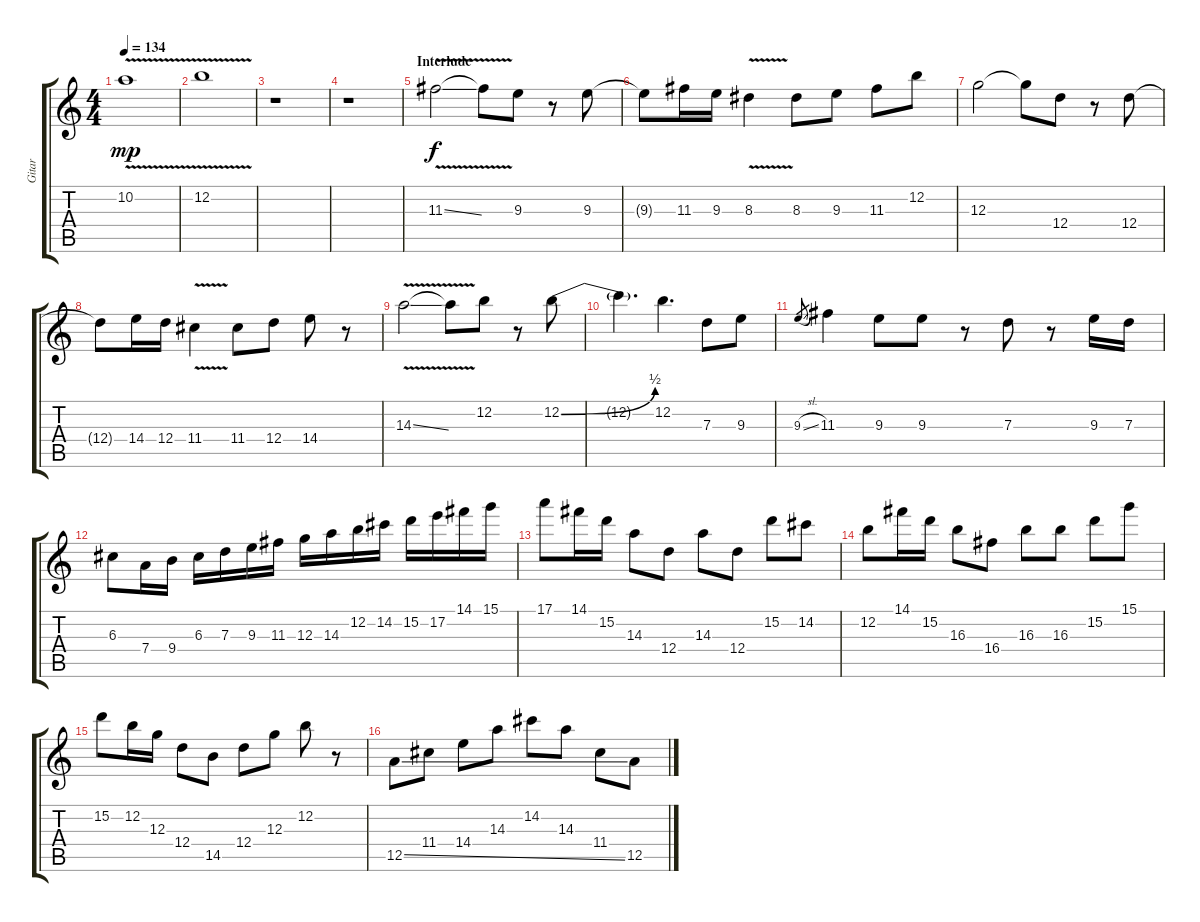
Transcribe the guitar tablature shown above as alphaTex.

\track ("Gitar" "Gitar") {instrument overdrivenguitar}
\staff {score tabs}
\tuning (E4 B3 G3 D3 A2 E2) {hide}
\ts (4 4)
\tempo 134
\clef g2
\ks c
10.2{v}.1{dy mp} |
12.2{v}.1 |
r.1 |
r.1 |
\section ("" "Interlude")
11.3{v ss}.2{dy f} 11.3{t}.8 9.3.8 r.8 9.3.8 |
9.3{t}.8 11.3.16 9.3.16 8.3{v}.4 8.3.8 9.3.8 11.3.8 12.2.8 |
12.3.2 12.3{t}.8 12.4.8 r.8 12.4.8 |
12.4{t}.8 14.4.16 12.4.16 11.4{v}.4 11.4.8 12.4.8 14.4.8 r.8 |
14.3{v ss}.2 14.3{t}.8 12.2.8 r.8 12.2{be (bend 0 0 60 2)}.8 |
12.2{t}.4{d} 12.2.4{d} 7.3.8 9.3.8 |
9.3{sl}.8{gr} 11.3.4 9.3.8 9.3.8 r.8 7.3.8 r.8 9.3.16 7.3.16 |
6.3.8 7.4.16 9.4.16 6.3.16 7.3.16 9.3.16 11.3.16 12.3.16 14.3.16 12.2.16 14.2.16 15.2.16 17.2.16 14.1.16 15.1.16 |
17.1.8 14.1.16 15.2.16 14.3.8 12.4.8 14.3.8 12.4.8 15.2.8 14.2.8 |
12.2.8 14.1.16 15.2.16 16.3.8 16.4.8 16.3.8 16.3.8 15.2.8 15.1.8 |
15.2.8 12.2.16 12.3.16 12.4.8 14.5.8 12.4.8 12.3.8 12.2.8 r.8 |
12.5{ss}.8 11.4.8 14.4.8 14.3.8 14.2.8 14.3.8 11.4.8 12.5.8
